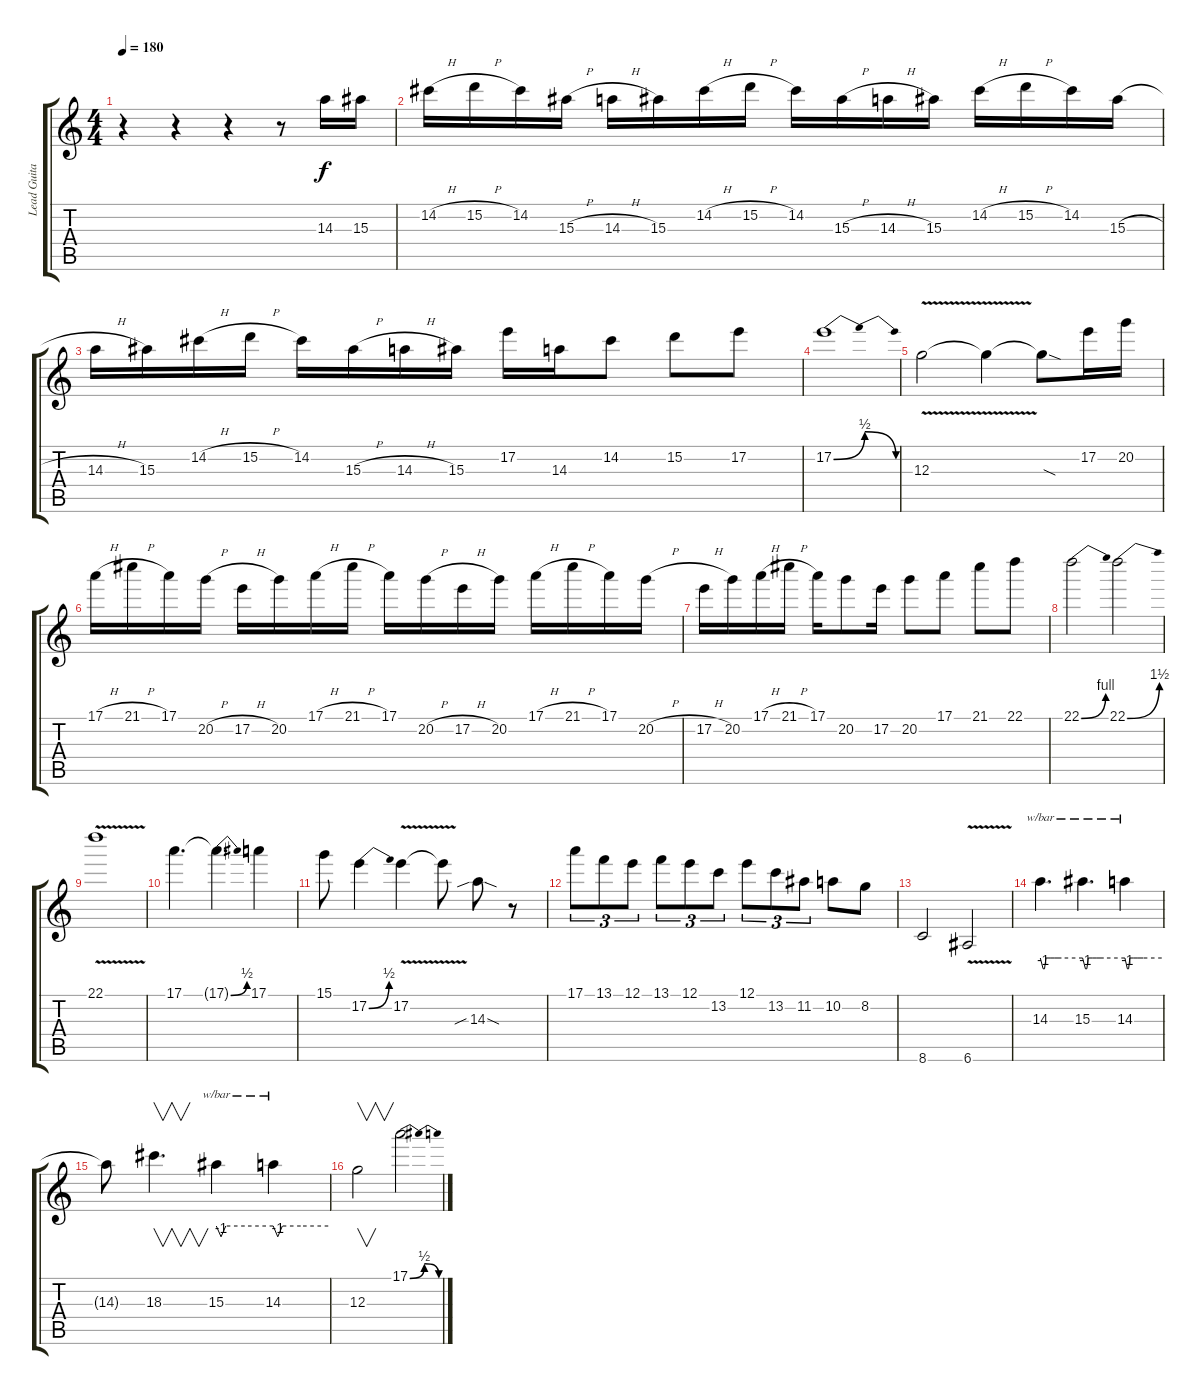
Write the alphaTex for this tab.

\track ("Lead Guitar" "Lead Guita") {instrument distortionguitar}
\staff {score tabs}
\tuning (E4 B3 G3 D3 A2 E2) {hide}
\ts (4 4)
\tempo 180
\clef g2
\ks c
r.4{dy f} r.4 r.4 r.8 14.3.16 15.3.16 |
14.2{h}.16 15.2{h}.16 14.2.16 15.3{h}.16 14.3{h}.16 15.3.16 14.2{h}.16 15.2{h}.16 14.2.16 15.3{h}.16 14.3{h}.16 15.3.16 14.2{h}.16 15.2{h}.16 14.2.16 15.3{h}.16 |
14.3{h}.16 15.3.16 14.2{h}.16 15.2{h}.16 14.2.16 15.3{h}.16 14.3{h}.16 15.3.16 17.2.16 14.3.16 14.2.8 15.2.8 17.2.8 |
17.2{be (bendrelease 0 0 29 2 29 2 60 0)}.1 |
12.3{v}.2 12.3{t}.4 12.3{sod t}.8 17.2.16 20.2.16 |
17.1{h}.16 21.1{h}.16 17.1.16 20.2{h}.16 17.2{h}.16 20.2.16 17.1{h}.16 21.1{h}.16 17.1.16 20.2{h}.16 17.2{h}.16 20.2.16 17.1{h}.16 21.1{h}.16 17.1.16 20.2{h}.16 |
17.2{h}.16 20.2.16 17.1{h}.16 21.1{h}.16 17.1.16 20.2.8 17.2.16 20.2.8 17.1.8 21.1.8 22.1.8 |
22.1{be (bend 0 0 60 4)}.2 22.1{be (bend 0 0 60 6)}.2 |
22.1{v}.1 |
17.1.4{d} 17.1{be (bend 0 0 60 2) t}.4{d} 17.1.4 |
15.1.8 17.2{be (bend 0 0 60 2)}.4 17.2{v}.4 17.2{t}.8 14.3{sib sod}.8 r.8 |
17.1.8{tu (3 2)} 13.1.8{tu (3 2)} 12.1.8{tu (3 2)} 13.1.8{tu (3 2)} 12.1.8{tu (3 2)} 13.2.8{tu (3 2)} 12.1.8{tu (3 2)} 13.2.8{tu (3 2)} 11.2.8{tu (3 2)} 10.2.8 8.2.8 |
8.6.2 6.6{v}.2 |
14.3.4{d tbe (custom default 0 0 4 -4 6 -4 8 0 14 0 20 0 30 0 60 0)} 15.3.4{d tbe (custom default 0 0 4 -4 6 -4 8 0 14 0 20 0 30 0 60 0)} 14.3.4{tbe (custom default 0 0 4 -4 6 -4 8 0 14 0 20 0 30 0 60 0)} |
14.3{t}.8 18.3.4{v d} 15.3.4{tbe (custom default 0 0 5 -4 10 0 30 0 60 0)} 14.3.4{tbe (custom default 0 0 5 -4 10 0 30 0 60 0)} |
12.3.2{v} 17.1{be (bendrelease 0 0 10 2 20 2 60 0)}.2
